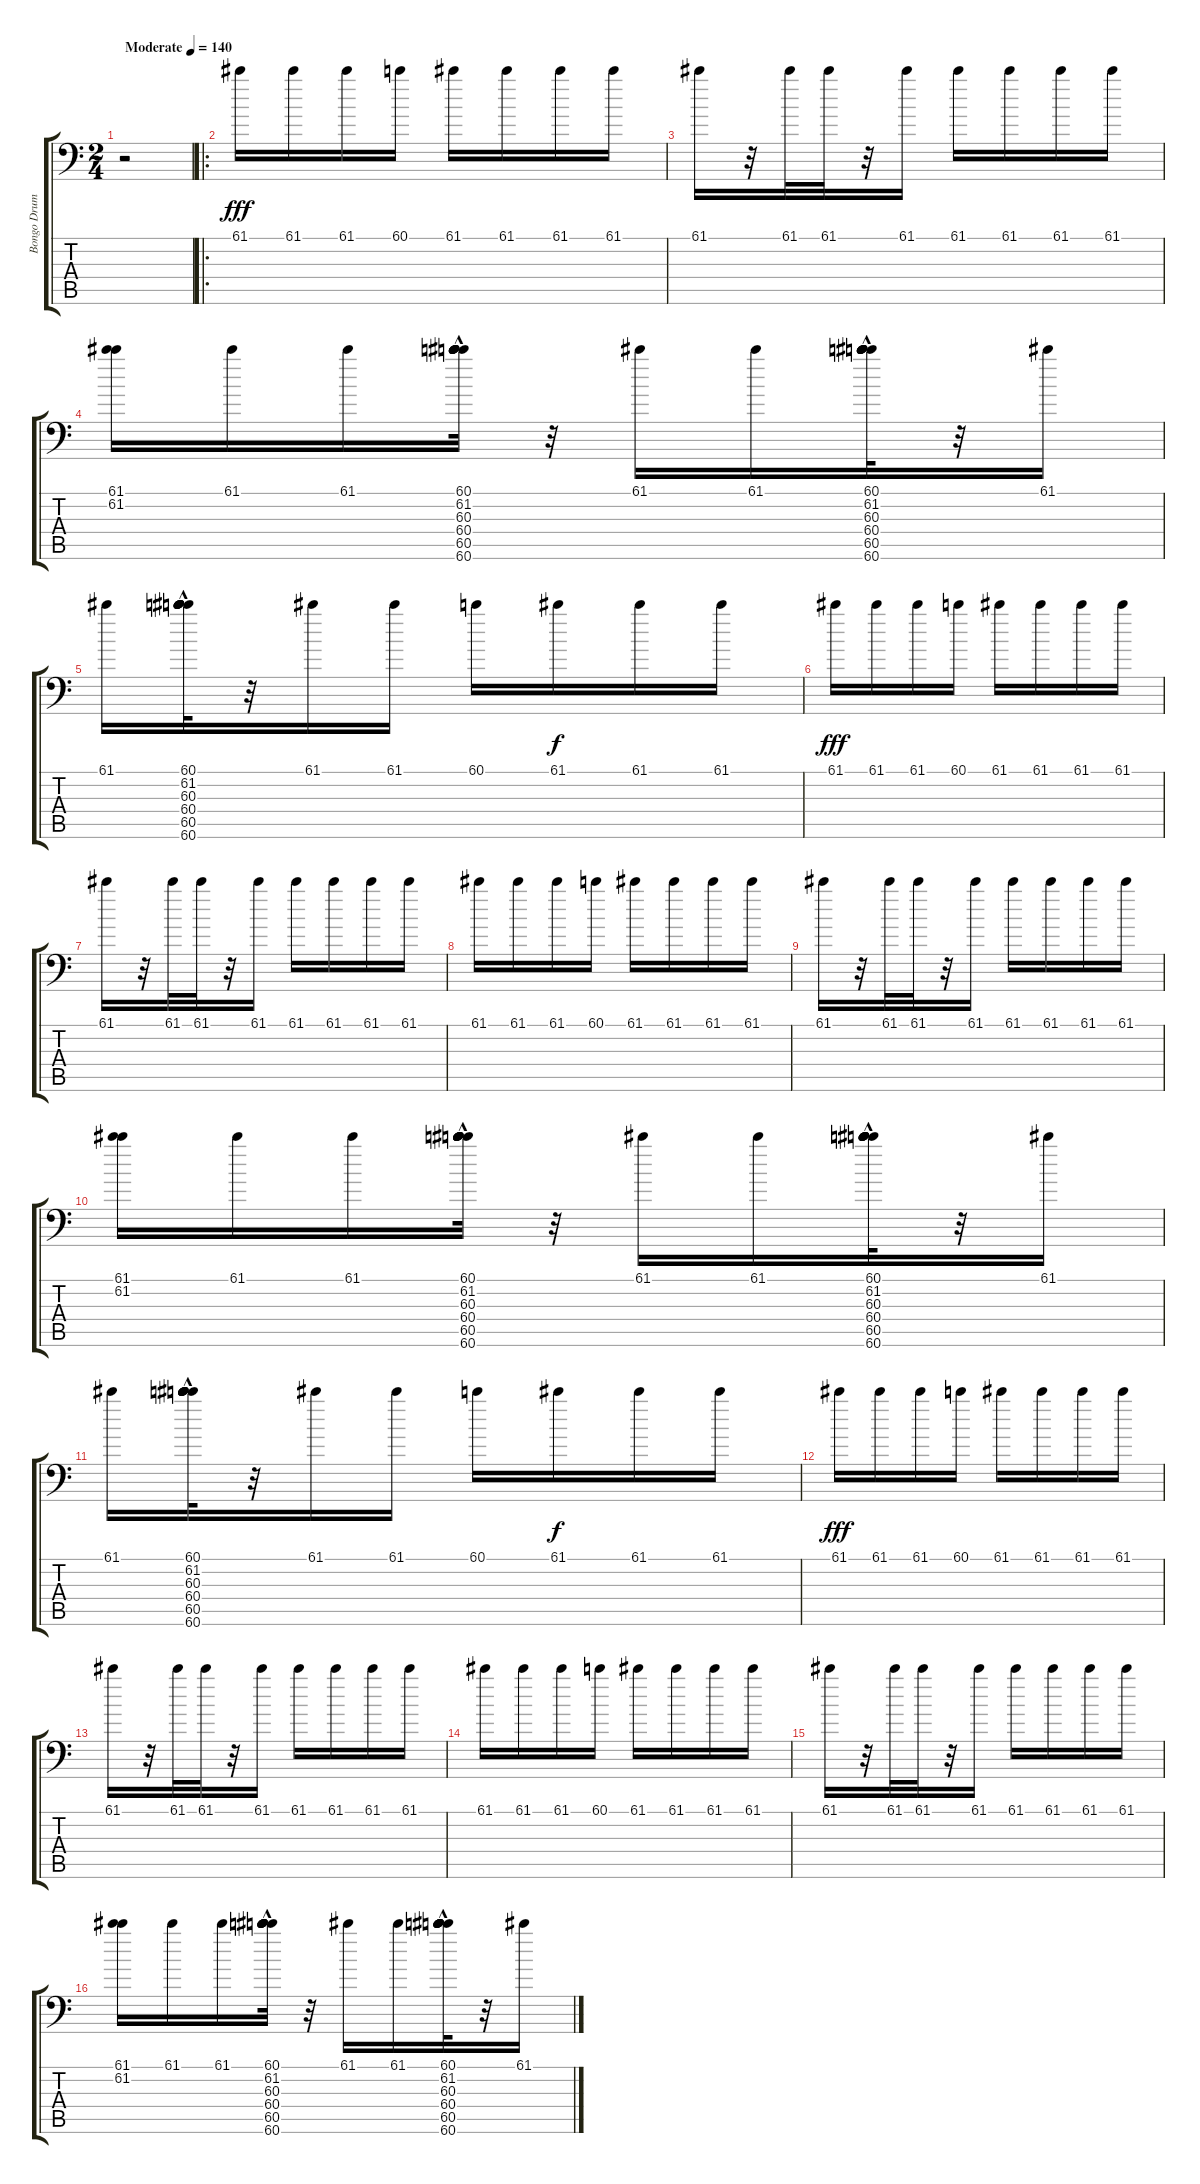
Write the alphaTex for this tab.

\track ("Bongo Drums" "Bongo Drum") {instrument acousticgrandpiano}
\staff {score tabs}
\tuning (C-1 C-1 C-1 C-1 C-1 C-1) {hide}
\ts (2 4)
\tempo (140 "Moderate")
\clef f4
\ks c
r.2{dy fff instrument acousticgrandpiano} |
\ro
61.1.16 61.1.16 61.1.16 60.1.16 61.1.16 61.1.16 61.1.16 61.1.16 |
61.1.16 r.32 61.1.32 61.1.32 r.32 61.1.16 61.1.16 61.1.16 61.1.16 61.1.16 |
(61.1 61.2).16 61.1.16 61.1.16 (60.1 61.2{hac} 60.3{hac} 60.4{hac} 60.5{hac} 60.6{hac}).32 r.32 61.1.16 61.1.16 (60.1{hac} 61.2{hac} 60.3{hac} 60.4{hac} 60.5{hac} 60.6{hac}).32 r.32 61.1.16 |
61.1.16 (60.1{hac} 61.2{hac} 60.3{hac} 60.4{hac} 60.5{hac} 60.6{hac}).32 r.32 61.1.16 61.1.16 60.1.16 61.1.16{dy f} 61.1.16 61.1.16 |
61.1.16{dy fff} 61.1.16 61.1.16 60.1.16 61.1.16 61.1.16 61.1.16 61.1.16 |
61.1.16 r.32 61.1.32 61.1.32 r.32 61.1.16 61.1.16 61.1.16 61.1.16 61.1.16 |
61.1.16 61.1.16 61.1.16 60.1.16 61.1.16 61.1.16 61.1.16 61.1.16 |
61.1.16 r.32 61.1.32 61.1.32 r.32 61.1.16 61.1.16 61.1.16 61.1.16 61.1.16 |
(61.1 61.2).16 61.1.16 61.1.16 (60.1 61.2{hac} 60.3{hac} 60.4{hac} 60.5{hac} 60.6{hac}).32 r.32 61.1.16 61.1.16 (60.1{hac} 61.2{hac} 60.3{hac} 60.4{hac} 60.5{hac} 60.6{hac}).32 r.32 61.1.16 |
61.1.16 (60.1{hac} 61.2{hac} 60.3{hac} 60.4{hac} 60.5{hac} 60.6{hac}).32 r.32 61.1.16 61.1.16 60.1.16 61.1.16{dy f} 61.1.16 61.1.16 |
61.1.16{dy fff} 61.1.16 61.1.16 60.1.16 61.1.16 61.1.16 61.1.16 61.1.16 |
61.1.16 r.32 61.1.32 61.1.32 r.32 61.1.16 61.1.16 61.1.16 61.1.16 61.1.16 |
61.1.16 61.1.16 61.1.16 60.1.16 61.1.16 61.1.16 61.1.16 61.1.16 |
61.1.16 r.32 61.1.32 61.1.32 r.32 61.1.16 61.1.16 61.1.16 61.1.16 61.1.16 |
(61.1 61.2).16 61.1.16 61.1.16 (60.1 61.2{hac} 60.3{hac} 60.4{hac} 60.5{hac} 60.6{hac}).32 r.32 61.1.16 61.1.16 (60.1{hac} 61.2{hac} 60.3{hac} 60.4{hac} 60.5{hac} 60.6{hac}).32 r.32 61.1.16
